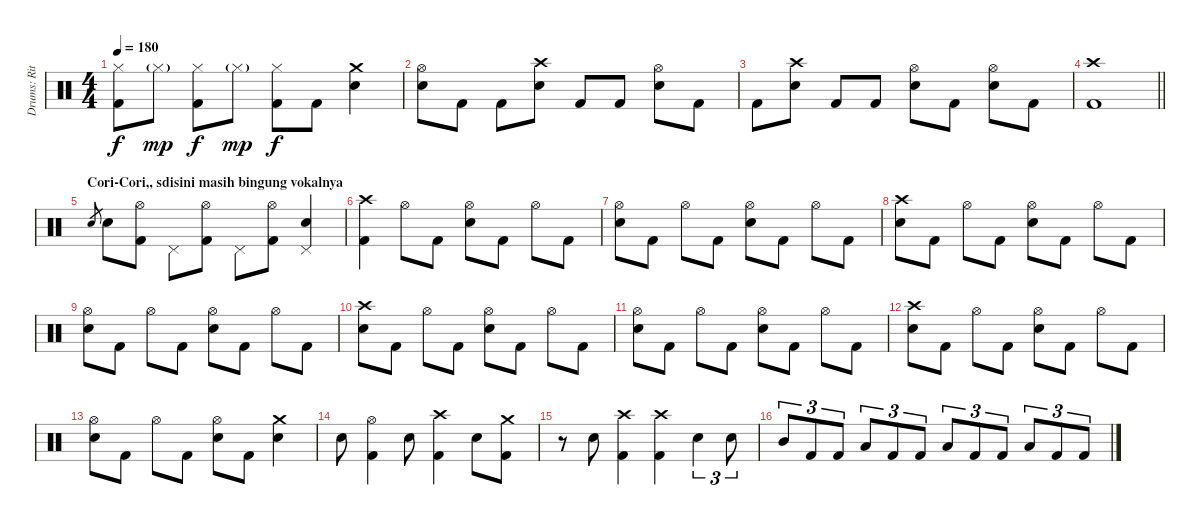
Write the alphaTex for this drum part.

\track ("Drums: Ritsu Tainaka" "Drums: Rit") {instrument percussion}
\staff {score}
\articulation defaults
\ts (4 4)
\tempo 180
\clef neutral
\ks c
("Hi-Hat (closed)" "Kick (hit) 2").8{dy f} "Hi-Hat (closed)"{g}.8{dy mp} ("Hi-Hat (closed)" "Kick (hit) 2").8{dy f} "Hi-Hat (closed)"{g}.8{dy mp} ("Hi-Hat (closed)" "Kick (hit) 2").8{dy f} "Kick (hit) 2".8 ("Crash medium (hit)" "Electric Snare (hit)").4 |
("Hi-Hat (open)" "Electric Snare (hit)").8 "Kick (hit) 2".8 "Kick (hit) 2".8 ("Crash high (hit)" "Electric Snare (hit)").8 "Kick (hit) 2".8 "Kick (hit) 2".8 ("Hi-Hat (open)" "Electric Snare (hit)").8 "Kick (hit) 2".8 |
"Kick (hit) 2".8 ("Crash high (hit)" "Electric Snare (hit)").8 "Kick (hit) 2".8 "Kick (hit) 2".8 ("Hi-Hat (open)" "Electric Snare (hit)").8 "Kick (hit) 2".8 ("Hi-Hat (open)" "Electric Snare (hit)").8 "Kick (hit) 2".8 |
\barLineRight lightlight
("Crash high (hit)" "Kick (hit) 2").1 |
\section ("" "Cori-Cori,, sdisini masih bingung vokalnya")
"Electric Snare (hit)".8{gr} "Electric Snare (hit)".8 ("Hi-Hat (open)" "Kick (hit) 2").8 "Pedal Hi-Hat (hit)".8 ("Hi-Hat (open)" "Kick (hit) 2").8 "Pedal Hi-Hat (hit)".8 ("Hi-Hat (open)" "Kick (hit) 2").8 ("Pedal Hi-Hat (hit)" "Electric Snare (hit)").4 |
("Crash high (hit)" "Kick (hit) 2").4 "Hi-Hat (open)".8 "Kick (hit) 2".8 ("Hi-Hat (open)" "Electric Snare (hit)").8 "Kick (hit) 2".8 "Hi-Hat (open)".8 "Kick (hit) 2".8 |
("Hi-Hat (open)" "Electric Snare (hit)").8 "Kick (hit) 2".8 "Hi-Hat (open)".8 "Kick (hit) 2".8 ("Hi-Hat (open)" "Electric Snare (hit)").8 "Kick (hit) 2".8 "Hi-Hat (open)".8 "Kick (hit) 2".8 |
("Crash high (hit)" "Electric Snare (hit)").8 "Kick (hit) 2".8 "Hi-Hat (open)".8 "Kick (hit) 2".8 ("Hi-Hat (open)" "Electric Snare (hit)").8 "Kick (hit) 2".8 "Hi-Hat (open)".8 "Kick (hit) 2".8 |
("Hi-Hat (open)" "Electric Snare (hit)").8 "Kick (hit) 2".8 "Hi-Hat (open)".8 "Kick (hit) 2".8 ("Hi-Hat (open)" "Electric Snare (hit)").8 "Kick (hit) 2".8 "Hi-Hat (open)".8 "Kick (hit) 2".8 |
("Crash high (hit)" "Electric Snare (hit)").8 "Kick (hit) 2".8 "Hi-Hat (open)".8 "Kick (hit) 2".8 ("Hi-Hat (open)" "Electric Snare (hit)").8 "Kick (hit) 2".8 "Hi-Hat (open)".8 "Kick (hit) 2".8 |
("Hi-Hat (open)" "Electric Snare (hit)").8 "Kick (hit) 2".8 "Hi-Hat (open)".8 "Kick (hit) 2".8 ("Hi-Hat (open)" "Electric Snare (hit)").8 "Kick (hit) 2".8 "Hi-Hat (open)".8 "Kick (hit) 2".8 |
("Crash high (hit)" "Electric Snare (hit)").8 "Kick (hit) 2".8 "Hi-Hat (open)".8 "Kick (hit) 2".8 ("Hi-Hat (open)" "Electric Snare (hit)").8 "Kick (hit) 2".8 "Hi-Hat (open)".8 "Kick (hit) 2".8 |
("Hi-Hat (open)" "Electric Snare (hit)").8 "Kick (hit) 2".8 "Hi-Hat (open)".8 "Kick (hit) 2".8 ("Hi-Hat (open)" "Electric Snare (hit)").8 "Kick (hit) 2".8 ("Crash medium (hit)" "Electric Snare (hit)").4 |
"Electric Snare (hit)".8 ("Hi-Hat (open)" "Kick (hit) 2").4 "Electric Snare (hit)".8 ("Crash high (hit)" "Kick (hit) 2").4 "Electric Snare (hit)".8 ("Crash medium (hit)" "Kick (hit) 2").8 |
r.8 "Electric Snare (hit)".8 ("Crash high (hit)" "Kick (hit) 2").4 ("Crash high (hit)" "Kick (hit) 2").4 "Electric Snare (hit)".4{tu (3 2)} "Electric Snare (hit)".8{tu (3 2)} |
"Mid Tom (hit)".8{tu (3 2)} "Kick (hit) 2".8{tu (3 2)} "Kick (hit) 2".8{tu (3 2)} "Low Tom (hit)".8{tu (3 2)} "Kick (hit) 2".8{tu (3 2)} "Kick (hit) 2".8{tu (3 2)} "Low Floor Tom (hit)".8{tu (3 2)} "Kick (hit) 2".8{tu (3 2)} "Kick (hit) 2".8{tu (3 2)} "Low Tom (hit)".8{tu (3 2)} "Kick (hit) 2".8{tu (3 2)} "Kick (hit) 2".8{tu (3 2)}
